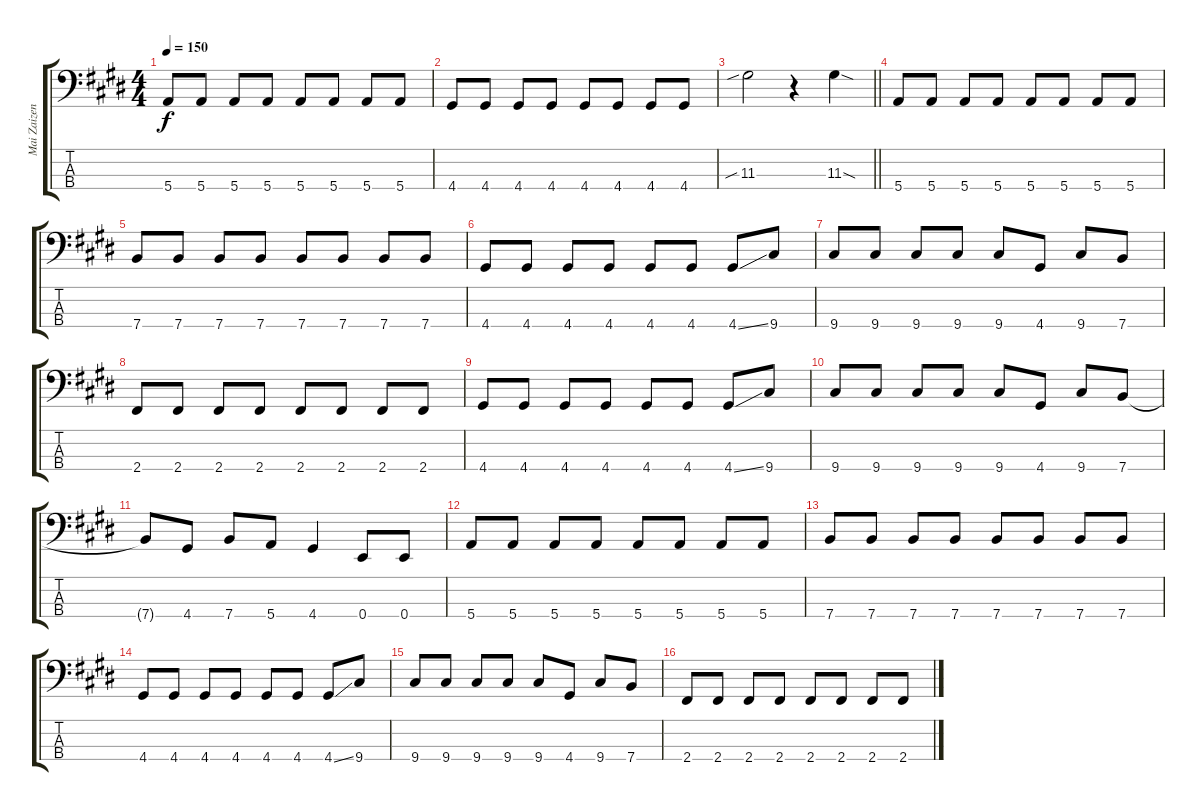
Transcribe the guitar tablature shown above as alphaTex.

\track ("Mai Zaizen (Bass)" "Mai Zaizen") {instrument electricbassfinger}
\staff {score tabs}
\tuning (G2 D2 A1 E1) {hide}
\ts (4 4)
\tempo 150
\clef f4
\ks c#minor
5.4.8{dy f} 5.4.8 5.4.8 5.4.8 5.4.8 5.4.8 5.4.8 5.4.8 |
4.4.8 4.4.8 4.4.8 4.4.8 4.4.8 4.4.8 4.4.8 4.4.8 |
\barLineRight lightlight
11.3{sib}.2 r.4 11.3{sod}.4 |
5.4.8 5.4.8 5.4.8 5.4.8 5.4.8 5.4.8 5.4.8 5.4.8 |
7.4.8 7.4.8 7.4.8 7.4.8 7.4.8 7.4.8 7.4.8 7.4.8 |
4.4.8 4.4.8 4.4.8 4.4.8 4.4.8 4.4.8 4.4{ss}.8 9.4.8 |
9.4.8 9.4.8 9.4.8 9.4.8 9.4.8 4.4.8 9.4.8 7.4.8 |
2.4.8 2.4.8 2.4.8 2.4.8 2.4.8 2.4.8 2.4.8 2.4.8 |
4.4.8 4.4.8 4.4.8 4.4.8 4.4.8 4.4.8 4.4{ss}.8 9.4.8 |
9.4.8 9.4.8 9.4.8 9.4.8 9.4.8 4.4.8 9.4.8 7.4.8 |
7.4{t}.8 4.4.8 7.4.8 5.4.8 4.4.4 0.4.8 0.4.8 |
5.4.8 5.4.8 5.4.8 5.4.8 5.4.8 5.4.8 5.4.8 5.4.8 |
7.4.8 7.4.8 7.4.8 7.4.8 7.4.8 7.4.8 7.4.8 7.4.8 |
4.4.8 4.4.8 4.4.8 4.4.8 4.4.8 4.4.8 4.4{ss}.8 9.4.8 |
9.4.8 9.4.8 9.4.8 9.4.8 9.4.8 4.4.8 9.4.8 7.4.8 |
2.4.8 2.4.8 2.4.8 2.4.8 2.4.8 2.4.8 2.4.8 2.4.8
